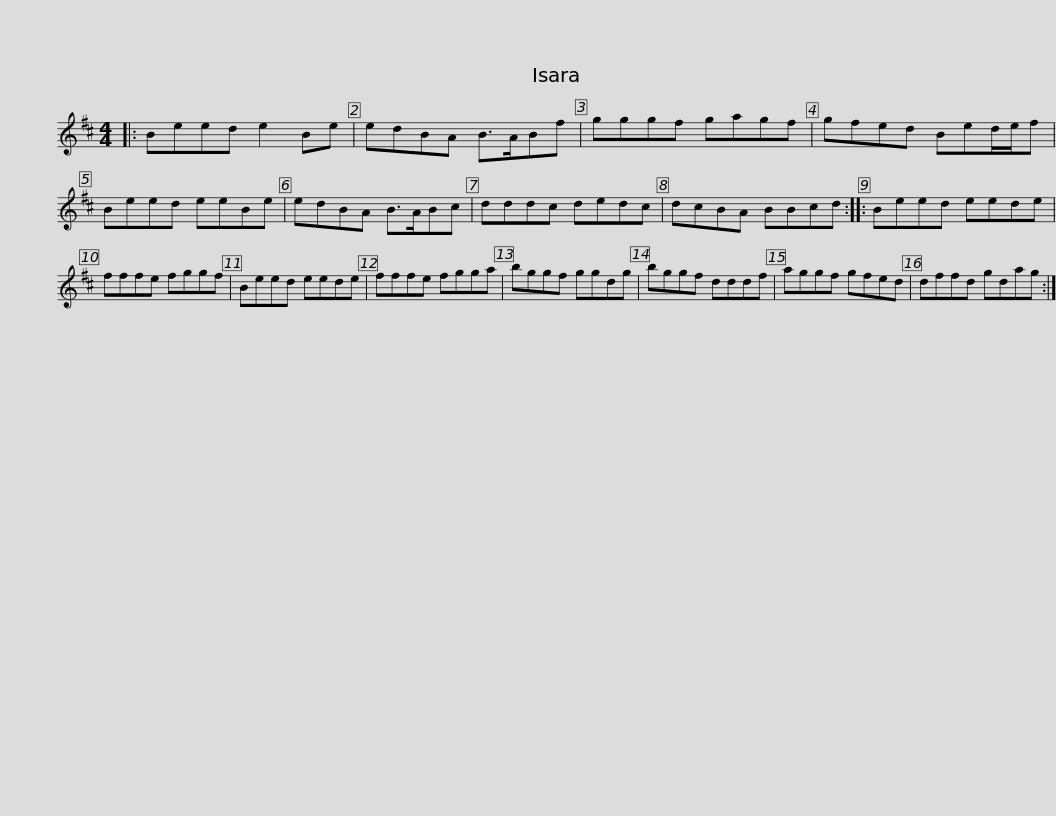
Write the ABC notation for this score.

X:1
L:1/8
M:4/4
I:linebreak $
K:D
V:1 treble
V:1
|: Beed e2 Be | edBA B>ABf | gggf gagf | gfed Bed/e/f | Beed eeBe |$ %5
 edBA B>ABc | dddc dedc | dcBA BBcd :: Beed eede | fffe fggf |$ %10
 Beed eede | fffe fgga | bggf ggdg | bggf dddf | aggf gfed |$ %15
 dffd gdag :| %16
